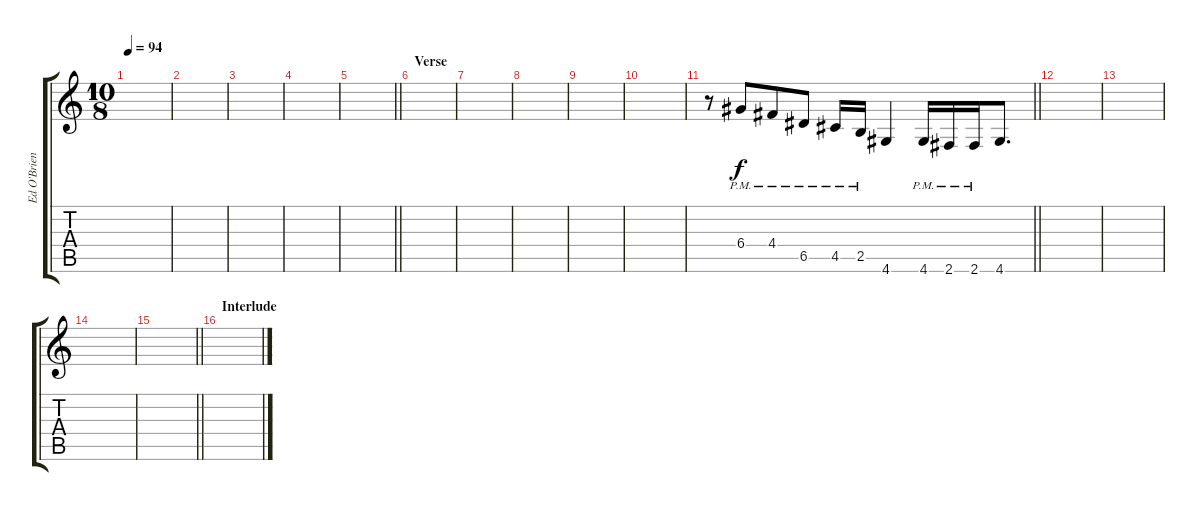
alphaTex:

\track ("Ed O'Brien" "Ed O'Brien") {instrument distortionguitar}
\staff {score tabs}
\tuning (E4 B3 G3 D3 A2 E2) {hide}
\ts (10 8)
\tempo 94
\clef g2
\ks c
|
|
|
|
\barLineRight lightlight
|
\section ("" "Verse")
|
|
|
|
|
\barLineRight lightlight
r.8 6.4{pm}.8 4.4{pm}.8 6.5{pm}.8 4.5{pm}.16 2.5{pm}.16 4.6.4 4.6{pm}.16 2.6{pm}.16 2.6{pm}.16 4.6.8{d} |
|
|
|
\barLineRight lightlight
|
\section ("" "Interlude")
